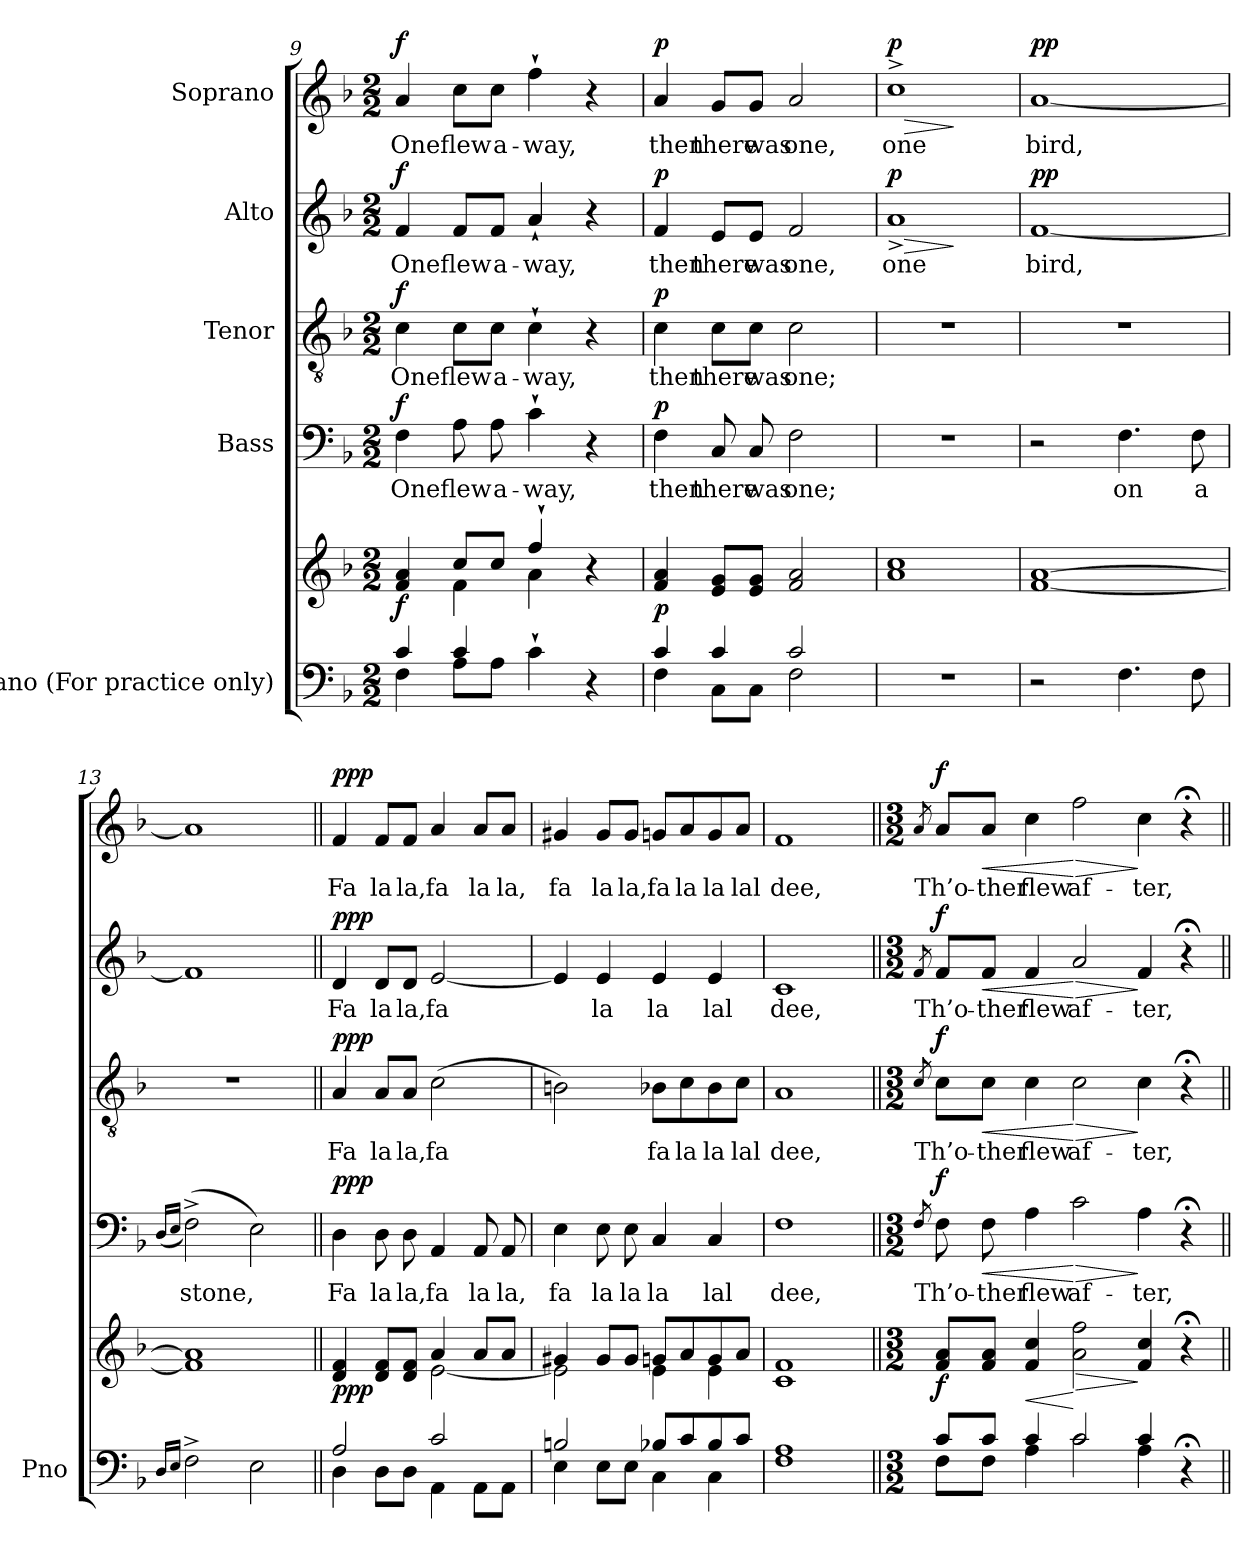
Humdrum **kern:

**kern	**kern	**dynam	**kern	**text	**dynam	**kern	**text	**dynam	**kern	**text	**dynam	**kern	**text	**dynam
*part5	*part5	*part5	*part4	*part4	*part4	*part3	*part3	*part3	*part2	*part2	*part2	*part1	*part1	*part1
*staff6	*staff5	*staff5/6	*staff4	*staff4	*staff4	*staff3	*staff3	*staff3	*staff2	*staff2	*staff2	*staff1	*staff1	*staff1
*I"Piano (For practice only)	*	*	*I"Bass	*	*	*I"Tenor	*	*	*I"Alto	*	*	*I"Soprano	*	*
*I'Pno	*	*	*	*	*	*	*	*	*	*	*	*	*	*
!!LO:PB:g=z
*clefF4	*clefG2	*	*clefF4	*	*	*clefGv2	*	*	*clefG2	*	*	*clefG2	*	*
*k[b-]	*k[b-]	*	*k[b-]	*	*	*k[b-]	*	*	*k[b-]	*	*	*k[b-]	*	*
*M2/2	*M2/2	*	*M2/2	*	*	*M2/2	*	*	*M2/2	*	*	*M2/2	*	*
=9	=9	=9	=9	=9	=9	=9	=9	=9	=9	=9	=9	=9	=9	=9
*^	*^	*	*	*	*	*	*	*	*	*	*	*	*	*
!	!	!	!	!LO:DY:b	!	!LO:LY:b	!LO:DY:a	!	!LO:LY:b	!LO:DY:a	!	!LO:LY:b	!LO:DY:a	!	!LO:LY:b	!LO:DY:a
4c/	4F\	4f/ 4a/	4ryy	f	4F\	One	f	4c\	One	f	4f/	One	f	4a/	One	f
!	!	!	!	!	!	!LO:LY:b	!	!	!LO:LY:b	!	!	!LO:LY:b	!	!	!LO:LY:b	!
4c/	8A\L	8cc/L	4f\	.	8A\	flew	.	8c\L	flew	.	8f/L	flew	.	8cc\L	flew	.
!	!	!	!	!	!	!LO:LY:b	!	!	!LO:LY:b	!	!	!LO:LY:b	!	!	!LO:LY:b	!
.	8A\J	8cc/J	.	.	8A\	a-	.	8c\J	a-	.	8f/J	a-	.	8cc\J	a-	.
!	!	!	!	!	!	!LO:LY:b	!	!	!LO:LY:b	!	!	!LO:LY:b	!	!	!LO:LY:b	!
4c`\	2ryy	4ff`/	4a\	.	4c`\	-way,	.	4c`\	-way,	.	4a`/	-way,	.	4ff`\	-way,	.
4r	.	4r	4ryy	.	4r	.	.	4r	.	.	4r	.	.	4r	.	.
=10	=10	=10	=10	=10	=10	=10	=10	=10	=10	=10	=10	=10	=10	=10	=10	=10
!	!	!	!	!LO:DY:a=2	!	!LO:LY:b	!LO:DY:a	!	!LO:LY:b	!LO:DY:a	!	!LO:LY:b	!LO:DY:a	!	!LO:LY:b	!LO:DY:a
*	*	*v	*v	*	*	*	*	*	*	*	*	*	*	*	*	*
4c/	4F\	4f/ 4a/	p	4F\	then	p	4c\	then	p	4f/	then	p	4a/	then	p
!	!	!	!	!	!LO:LY:b	!	!	!LO:LY:b	!	!	!LO:LY:b	!	!	!LO:LY:b	!
4c/	8C\L	8e/ 8g/L	.	8C/	there	.	8c\L	there	.	8e/L	there	.	8g/L	there	.
!	!	!	!	!	!LO:LY:b	!	!	!LO:LY:b	!	!	!LO:LY:b	!	!	!LO:LY:b	!
.	8C\J	8e/ 8g/J	.	8C/	was	.	8c\J	was	.	8e/J	was	.	8g/J	was	.
!	!	!	!	!	!LO:LY:b	!	!	!LO:LY:b	!	!	!LO:LY:b	!	!	!LO:LY:b	!
2c/	2F\	2f/ 2a/	.	2F\	one;	.	2c\	one;	.	2f/	one,	.	2a/	one,	.
=11	=11	=11	=11	=11	=11	=11	=11	=11	=11	=11	=11	=11	=11	=11	=11
!	!	!	!	!	!	!	!	!	!	!	!LO:LY:b	!LO:HP:b	!	!LO:LY:b	!LO:HP:b
!	!	!	!	!	!	!	!	!	!	!	!	!LO:DY:n=1:a	!	!	!LO:DY:n=1:a
*v	*v	*	*	*	*	*	*	*	*	*	*	*	*	*	*
1r	1a 1cc	.	1r	.	.	1r	.	.	1a^	one	> p	1cc^	one	> p
.	.	.	.	.	.	.	.	.	.	.	]	.	.	]
=12	=12	=12	=12	=12	=12	=12	=12	=12	=12	=12	=12	=12	=12	=12
!	!	!	!	!	!	!	!	!	!	!LO:LY:b	!LO:DY:a	!	!LO:LY:b	!LO:DY:a
2r	[1f [1a	.	2r	.	.	1r	.	.	[1f	bird,	pp	[1a	bird,	pp
!	!	!	!	!LO:LY:b	!	!	!	!	!	!	!	!	!	!
4.F\	.	.	4.F\	on	.	.	.	.	.	.	.	.	.	.
!	!	!	!	!LO:LY:b	!	!	!	!	!	!	!	!	!	!
8F\	.	.	8F\	a	.	.	.	.	.	.	.	.	.	.
=13	=13	=13	=13	=13	=13	=13	=13	=13	=13	=13	=13	=13	=13	=13
16qD/LL	.	.	(<16qD/LL	.	.	.	.	.	.	.	.	.	.	.
16qE/JJ	.	.	16qE/JJ	.	.	.	.	.	.	.	.	.	.	.
!	!	!	!	!LO:LY:b	!	!	!	!	!	!	!	!	!	!
2F^\	1f] 1a]	.	(>2F^\)	stone,	.	1r	.	.	1f]	.	.	1a]	.	.
2E\	.	.	2E\)	.	.	.	.	.	.	.	.	.	.	.
!!LO:LB:g=z
=14||	=14||	=14||	=14||	=14||	=14||	=14||	=14||	=14||	=14||	=14||	=14||	=14||	=14||	=14||
*^	*^	*	*	*	*	*	*	*	*	*	*	*	*	*
!	!	!	!	!LO:DY:b	!	!LO:LY:b	!LO:DY:a	!	!LO:LY:b	!LO:DY:a	!	!LO:LY:b	!LO:DY:a	!	!LO:LY:b	!LO:DY:a
2A/	4D\	4d/ 4f/	2ryy	ppp	4D\	Fa	ppp	4A/	Fa	ppp	4d/	Fa	ppp	4f/	Fa	ppp
!	!	!	!	!	!	!LO:LY:b	!	!	!LO:LY:b	!	!	!LO:LY:b	!	!	!LO:LY:b	!
.	8D\L	8d/ 8f/L	.	.	8D\	la	.	8A/L	la	.	8d/L	la	.	8f/L	la	.
!	!	!	!	!	!	!LO:LY:b	!	!	!LO:LY:b	!	!	!LO:LY:b	!	!	!LO:LY:b	!
.	8D\J	8d/ 8f/J	.	.	8D\	la,	.	8A/J	la,	.	8d/J	la,	.	8f/J	la,	.
!	!	!	!	!	!	!LO:LY:b	!	!	!LO:LY:b	!	!	!LO:LY:b	!	!	!LO:LY:b	!
2c/	4AA\	4a/	[2e\	.	4AA/	fa	.	(>2c\	fa	.	[2e/	fa	.	4a/	fa	.
!	!	!	!	!	!	!LO:LY:b	!	!	!	!	!	!	!	!	!LO:LY:b	!
.	8AA\L	8a/L	.	.	8AA/	la	.	.	.	.	.	.	.	8a/L	la	.
!	!	!	!	!	!	!LO:LY:b	!	!	!	!	!	!	!	!	!LO:LY:b	!
.	8AA\J	8a/J	.	.	8AA/	la,	.	.	.	.	.	.	.	8a/J	la,	.
=15	=15	=15	=15	=15	=15	=15	=15	=15	=15	=15	=15	=15	=15	=15	=15	=15
!	!	!	!	!	!	!LO:LY:b	!	!	!	!	!	!	!	!	!LO:LY:b	!
2Bn/	4E\	4g#X/	2e\]	.	4E\	fa	.	2Bn\)	.	.	4e/]	.	.	4g#X/	fa	.
!	!	!	!	!	!	!LO:LY:b	!	!	!	!	!	!LO:LY:b	!	!	!LO:LY:b	!
.	8E\L	8g#/L	.	.	8E\	la	.	.	.	.	4e/	la	.	8g#/L	la	.
!	!	!	!	!	!	!LO:LY:b	!	!	!	!	!	!	!	!	!LO:LY:b	!
.	8E\J	8g#/J	.	.	8E\	la	.	.	.	.	.	.	.	8g#/J	la,	.
!	!	!	!	!	!	!LO:LY:b	!	!	!LO:LY:b	!	!	!LO:LY:b	!	!	!LO:LY:b	!
8B-X/L	4C\	8gn/L	4e\	.	4C/	la	.	8B-X\L	fa	.	4e/	la	.	8gn/L	fa	.
!	!	!	!	!	!	!	!	!	!LO:LY:b	!	!	!	!	!	!LO:LY:b	!
8c/	.	8a/	.	.	.	.	.	8c\	la	.	.	.	.	8a/	la	.
!	!	!	!	!	!	!LO:LY:b	!	!	!LO:LY:b	!	!	!LO:LY:b	!	!	!LO:LY:b	!
8B-/	4C\	8g/	4e\	.	4C/	lal	.	8B-\	la	.	4e/	lal	.	8g/	la	.
!	!	!	!	!	!	!	!	!	!LO:LY:b	!	!	!	!	!	!LO:LY:b	!
8c/J	.	8a/J	.	.	.	.	.	8c\J	lal	.	.	.	.	8a/J	lal	.
*v	*v	*	*	*	*	*	*	*	*	*	*	*	*	*	*	*
*	*v	*v	*	*	*	*	*	*	*	*	*	*	*	*	*
=16	=16	=16	=16	=16	=16	=16	=16	=16	=16	=16	=16	=16	=16	=16
!	!	!	!	!LO:LY:b	!	!	!LO:LY:b	!	!	!LO:LY:b	!	!	!LO:LY:b	!
1F 1A	1c 1f	.	1F	dee,	.	1A	dee,	.	1c	dee,	.	1f	dee,	.
!!LO:LB:g=z
=17||	=17||	=17||	=17||	=17||	=17||	=17||	=17||	=17||	=17||	=17||	=17||	=17||	=17||	=17||
*M3/2	*M3/2	*	*M3/2	*	*	*M3/2	*	*	*M3/2	*	*	*M3/2	*	*
.	.	.	8qF/	.	.	8qc/	.	.	8qf/	.	.	8qa/	.	.
*^	*	*	*	*	*	*	*	*	*	*	*	*	*	*
!	!	!	!LO:DY:b	!	!LO:LY:b	!LO:DY:a	!	!LO:LY:b	!LO:DY:a	!	!LO:LY:b	!LO:DY:a	!	!LO:LY:b	!LO:DY:a
8c/L	8F\L	8f/ 8a/L	f	8F\	Th’o-	f	8c\L	Th’o-	f	8f/L	Th’o-	f	8a/L	Th’o-	f
!	!	!	!	!	!LO:LY:b	!LO:HP:b	!	!LO:LY:b	!LO:HP:b	!	!LO:LY:b	!LO:HP:b	!	!LO:LY:b	!LO:HP:b
8c/J	8F\J	8f/ 8a/J	.	8F\	-ther	<	8c\J	-ther	<	8f/J	-ther	<	8a/J	-ther	<
!	!	!	!LO:HP:b	!	!LO:LY:b	!	!	!LO:LY:b	!	!	!LO:LY:b	!	!	!LO:LY:b	!
4c/	4A\	4f/ 4cc/	<	4A\	flew	.	4c\	flew	.	4f/	flew	.	4cc\	flew	.
!	!	!	!LO:HP:n=1:b	!	!LO:LY:b	!LO:HP:n=1:b	!	!LO:LY:b	!LO:HP:n=1:b	!	!LO:LY:b	!LO:HP:n=1:b	!	!LO:LY:b	!LO:HP:n=1:b
2c/	2c\	2a\ 2ff\	[ >	2c\	af-	[ >	2c\	af-	[ >	2a/	af-	[ >	2ff\	af-	[ >
!	!	!	!	!	!LO:LY:b	!	!	!LO:LY:b	!	!	!LO:LY:b	!	!	!LO:LY:b	!
4c/	4A\	4f/ 4cc/	]	4A\	-ter,	]	4c\	-ter,	]	4f/	-ter,	]	4cc\	-ter,	]
4r;<	4ryy	4r;<	.	4r;<	.	.	4r;<	.	.	4r;<	.	.	4r;<	.	.
*v	*v	*	*	*	*	*	*	*	*	*	*	*	*	*	*
=||	=||	=||	=||	=||	=||	=||	=||	=||	=||	=||	=||	=||	=||	=||
*-	*-	*-	*-	*-	*-	*-	*-	*-	*-	*-	*-	*-	*-	*-
